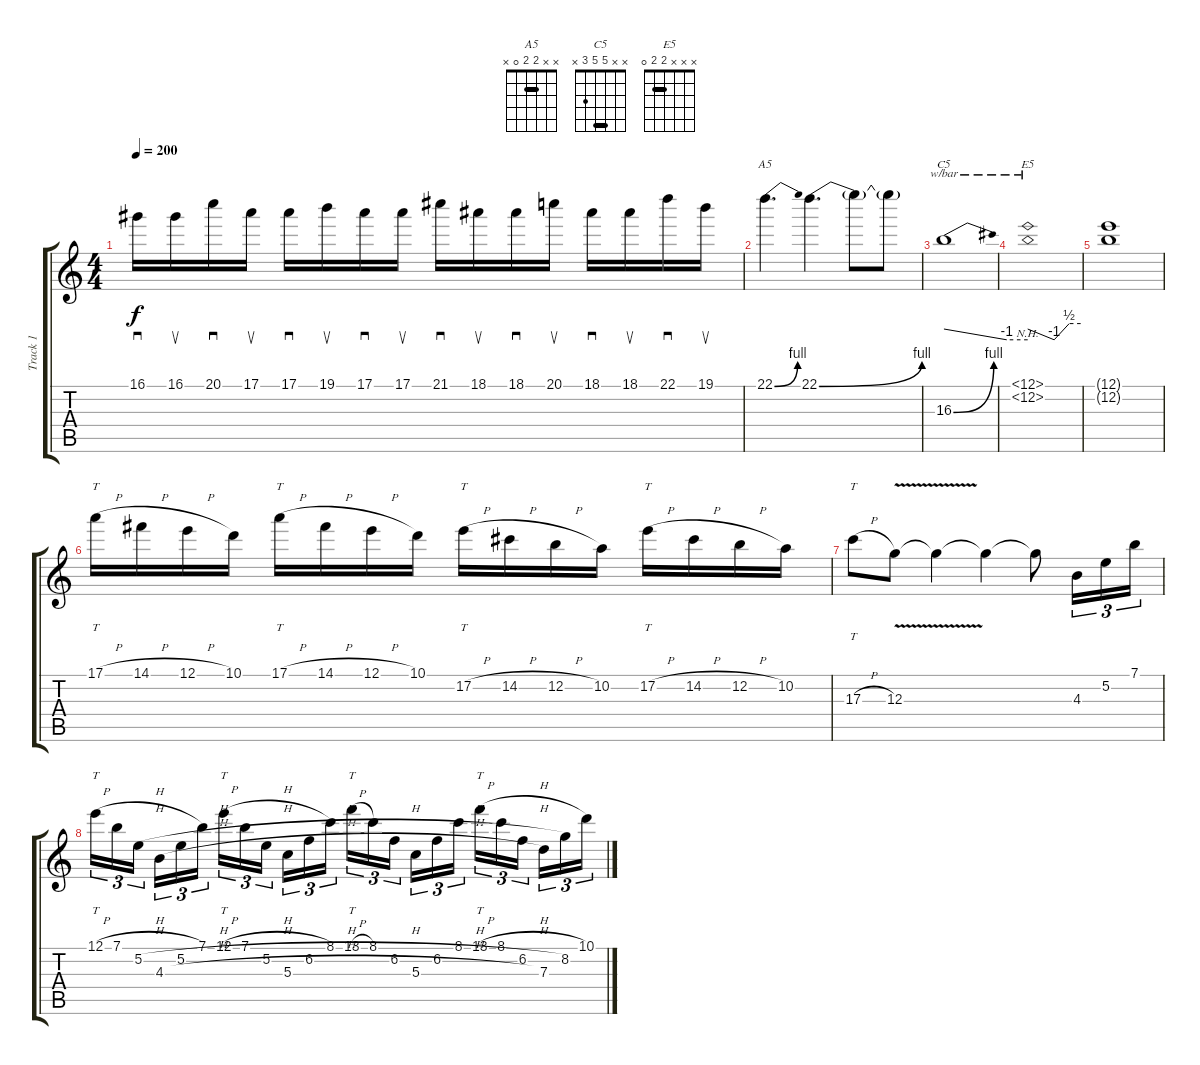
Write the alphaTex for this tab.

\track ("Track 1" "Track 1") {instrument acousticguitarsteel}
\staff {score tabs}
\tuning (E4 B3 G3 D3 A2 E2) {hide}
\chord ("A5" x x 2 2 0 x) {barre 2}
\chord ("C5" x x 5 5 3 x) {barre 5}
\chord ("E5" x x x 2 2 0) {barre 2}
\ts (4 4)
\tempo 200
\clef g2
\ks c
16.1.16{sd dy f} 16.1.16{su} 20.1.16{sd} 17.1.16{su} 17.1.16{sd} 19.1.16{su} 17.1.16{sd} 17.1.16{su} 21.1.16{sd} 18.1.16{su} 18.1.16{sd} 20.1.16{su} 18.1.16{sd} 18.1.16{su} 22.1.16{sd} 19.1.16{su} |
22.1{be (bend 0 0 60 4)}.4{d ch "A5"} 22.1{be (bend 0 0 60 4)}.4{d} 22.1{t}.8 22.1{t}.8 |
16.3{be (bend 0 0 60 4)}.1{tbe (custom default 0 0 45 -4 60 -4) ch "C5"} |
(12.1{nh} 12.2{nh}).1{tbe (custom default 0 0 30 -4 47 2 60 2) ch "E5"} |
(12.1{t} 12.2{t}).1 |
17.1{h}.16{tt} 14.1{h}.16 12.1{h}.16 10.1.16 17.1{h}.16{tt} 14.1{h}.16 12.1{h}.16 10.1.16 17.2{h}.16{tt} 14.2{h}.16 12.2{h}.16 10.2.16 17.2{h}.16{tt} 14.2{h}.16 12.2{h}.16 10.2.16 |
17.3{h}.8{tt} 12.3{v}.8 12.3{t}.4 12.3{t}.4 12.3{t}.8 4.3.16{tu (3 2)} 5.2.16{tu (3 2)} 7.1.16{tu (3 2)} |
12.1{h}.16{tt tu (3 2)} 7.1{h}.16{tu (3 2)} 5.2{h}.16{tu (3 2) beam splitsecondary} 4.3{h}.16{tu (3 2)} 5.2{h}.16{tu (3 2)} 7.1.16{tu (3 2)} 12.1{h}.16{tt tu (3 2)} 7.1{h}.16{tu (3 2)} 5.2{h}.16{tu (3 2) beam splitsecondary} 5.3{h}.16{tu (3 2)} 6.2{h}.16{tu (3 2)} 8.1.16{tu (3 2)} 13.1{h}.16{tt tu (3 2)} 8.1.16{tu (3 2)} 6.2{h}.16{tu (3 2) beam splitsecondary} 5.3{h}.16{tu (3 2)} 6.2{h}.16{tu (3 2)} 8.1.16{tu (3 2)} 13.1{h}.16{tt tu (3 2)} 8.1{h}.16{tu (3 2)} 6.2{h}.16{tu (3 2) beam splitsecondary} 7.3.16{tu (3 2)} 8.2.16{tu (3 2)} 10.1.16{tu (3 2)}
